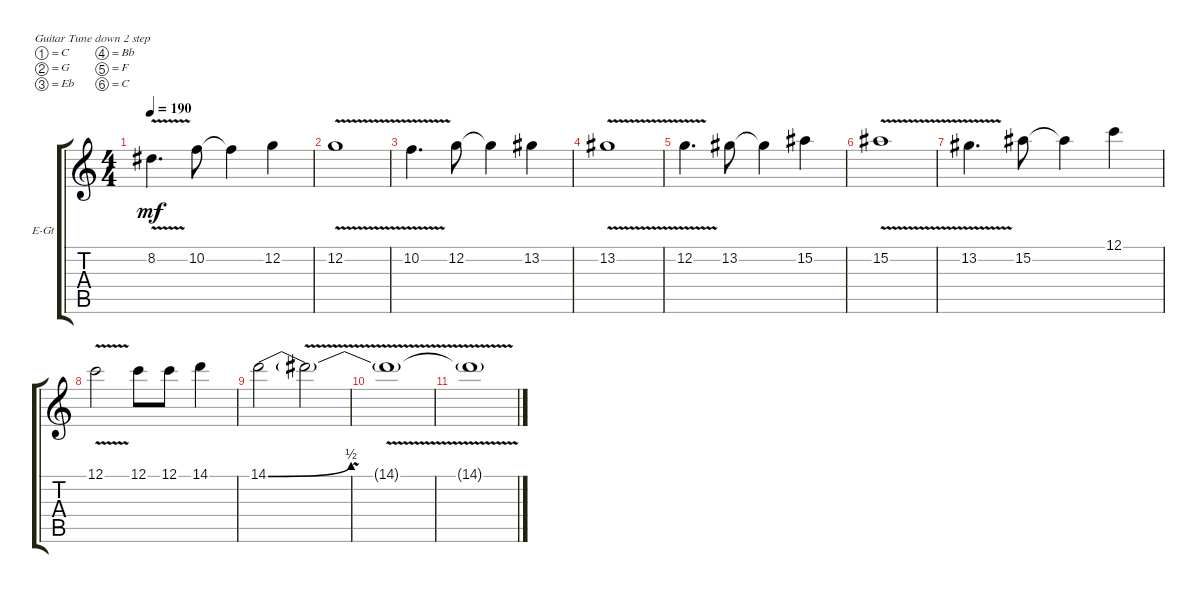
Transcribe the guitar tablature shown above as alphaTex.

\bracketExtendMode groupsimilarinstruments
\firstSystemTrackNameOrientation horizontal
\otherSystemsTrackNameOrientation horizontal
\track ("Electric Guitar" "E-Gt") {instrument distortionguitar}
\staff {score tabs}
\tuning (C4 G3 Eb3 Bb2 F2 C2)
\ts (4 4)
\tempo 190
\clef g2
\ks c
8.2{v}.4{d dy mf} 10.2.8 10.2{t}.4 12.2.4 |
12.2{v}.1 |
10.2{v}.4{d} 12.2.8 12.2{t}.4 13.2.4 |
13.2{v}.1 |
12.2{v}.4{d} 13.2.8 13.2{t}.4 15.2.4 |
15.2{v}.1 |
13.2{v}.4{d} 15.2.8 15.2{t}.4 12.1.4 |
12.1{v}.2 12.1.8 12.1.8 14.1.4 |
14.1{be (bend 0 0 15 2)}.2 14.1{v t}.2 |
14.1{v t}.1 |
14.1{v t}.1
